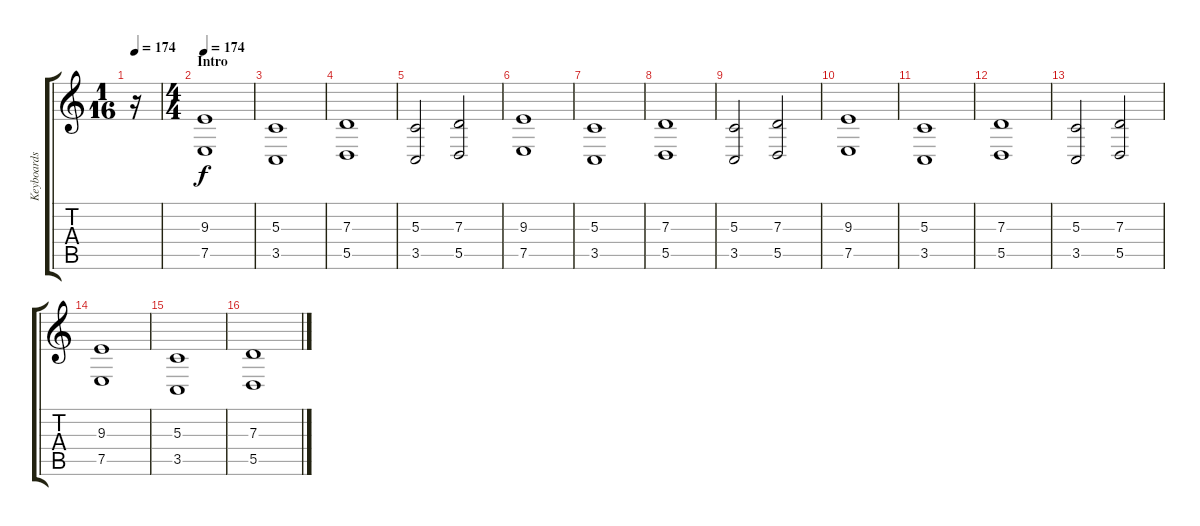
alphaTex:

\track ("Keyboards 2" "Keyboards ") {instrument synthstrings1}
\staff {score tabs}
\tuning (E4 B3 G3 D3 A2 E2) {hide}
\ts (1 16)
\tempo 174
\clef g2
\ks c
r.16{dy f instrument synthstrings1} |
\ts (4 4)
\section ("" "Intro")
\tempo 174
(9.3 7.5).1 |
(5.3 3.5).1 |
(7.3 5.5).1 |
(5.3 3.5).2 (7.3 5.5).2 |
(9.3 7.5).1 |
(5.3 3.5).1 |
(7.3 5.5).1 |
(5.3 3.5).2 (7.3 5.5).2 |
(9.3 7.5).1 |
(5.3 3.5).1 |
(7.3 5.5).1 |
(5.3 3.5).2 (7.3 5.5).2 |
(9.3 7.5).1 |
(5.3 3.5).1 |
(7.3 5.5).1
